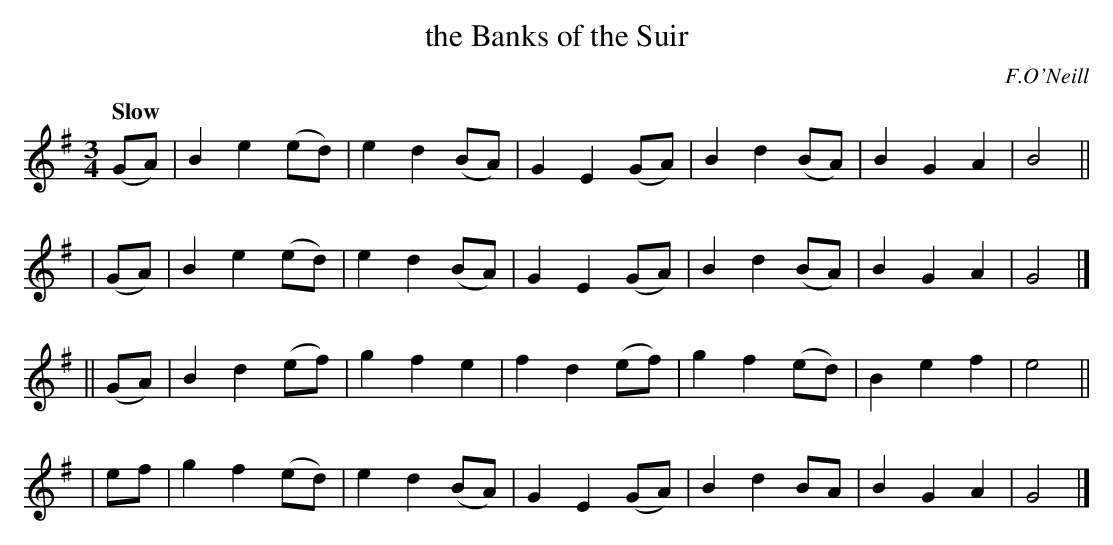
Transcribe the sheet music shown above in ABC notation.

X:1
T: the Banks of the Suir
O: F.O'Neill
Q: "Slow"
M: 3/4
L: 1/8
K: G
  (GA) | B2 e2 (ed) | e2 d2 (BA) | G2 E2 (GA) | B2 d2 (BA) | B2 G2 A2 | B4 ||
| (GA) | B2 e2 (ed) | e2 d2 (BA) | G2 E2 (GA) | B2 d2 (BA) | B2 G2 A2 | G4 |]
||(GA) | B2 d2 (ef) | g2 f2  e2  | f2 d2 (ef) | g2 f2 (ed) | B2 e2 f2 | e4 ||
|  ef  | g2 f2 (ed) | e2 d2 (BA) | G2 E2 (GA) | B2 d2  BA  | B2 G2 A2 | G4 |]
